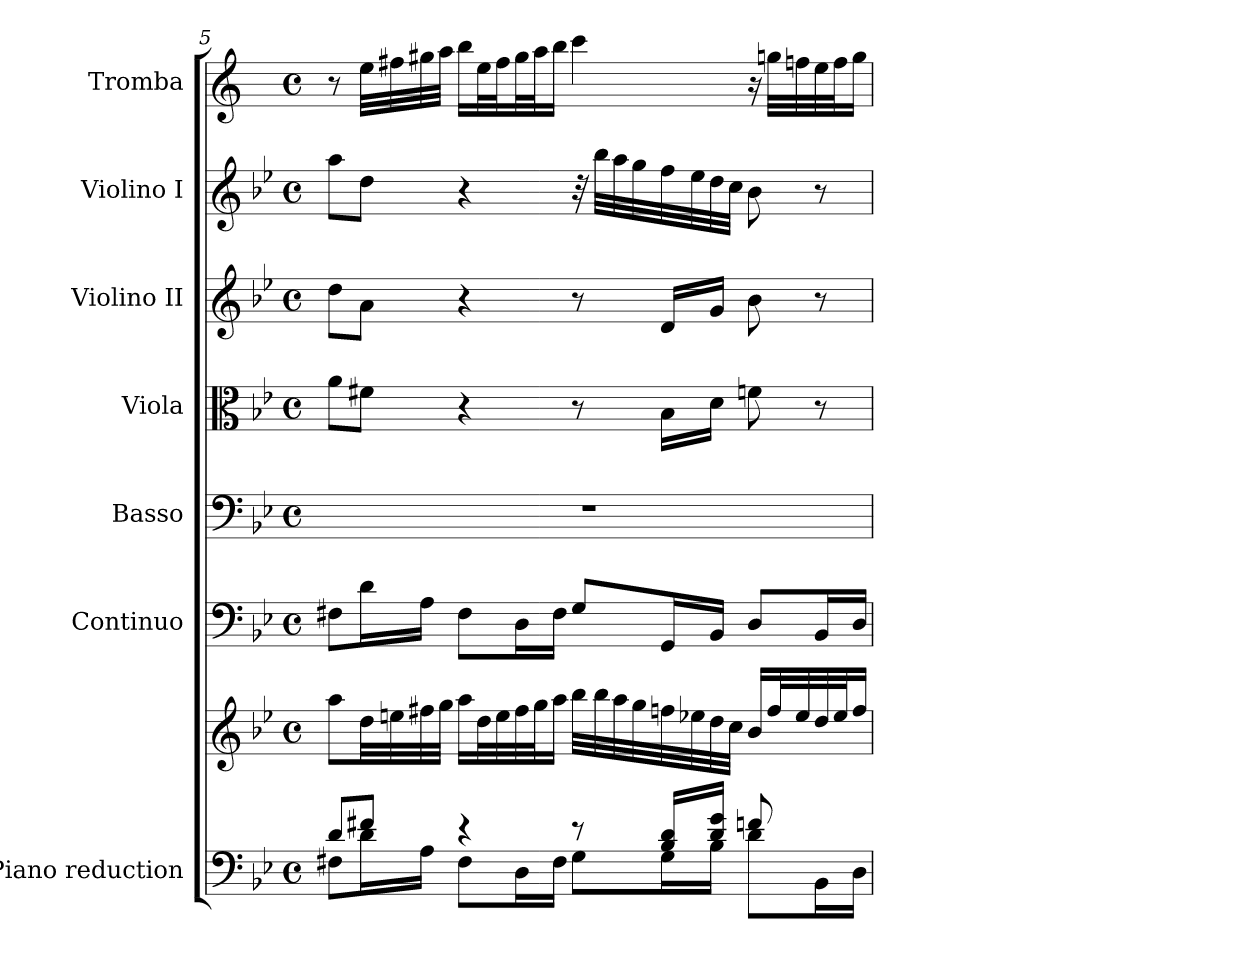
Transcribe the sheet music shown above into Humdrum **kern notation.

**kern	**kern	**kern	**kern	**kern	**kern	**kern	**kern
*part7	*part7	*part6	*part5	*part4	*part3	*part2	*part1
*staff8	*staff7	*staff6	*staff5	*staff4	*staff3	*staff2	*staff1
*I"Piano reduction	*	*I"Continuo	*I"Basso	*I"Viola	*I"Violino II	*I"Violino I	*I"Tromba
*I'Pno	*	*	*	*	*	*	*
*clefF4	*clefG2	*clefF4	*clefF4	*clefC3	*clefG2	*clefG2	*clefG2
*	*	*	*	*	*	*	*ITrd1c2
*k[b-e-]	*k[b-e-]	*k[b-e-]	*k[b-e-]	*k[b-e-]	*k[b-e-]	*k[b-e-]	*k[b-e-]
*M4/4	*M4/4	*M4/4	*M4/4	*M4/4	*M4/4	*M4/4	*M4/4
*met(c)	*met(c)	*met(c)	*met(c)	*met(c)	*met(c)	*met(c)	*met(c)
=5	=5	=5	=5	=5	=5	=5	=5
*^	*^	*	*	*	*	*	*
8d/L	8F#X\L	8aa\L	2..ryy	8F#X\L	1r	8a\L	8dd\L	8aa\L	8r
8f#X/J	16d\L	32dd\LL	.	16d\L	.	8f#X\J	8a\J	8dd\J	32dd\LLL
.	.	32een\	.	.	.	.	.	.	32een\
.	16A\JJ	32ff#X\	.	16A\JJ	.	.	.	.	32ff#X\
.	.	32gg\JJJ	.	.	.	.	.	.	32gg\JJJ
4r	8F#\L	16aa\LL	.	8F#\L	.	4r	4r	4r	16aa\LL
.	.	32dd\L	.	.	.	.	.	.	32dd\L
.	.	32ee\	.	.	.	.	.	.	32ee\J
.	16D\L	32ff#\	.	16D\L	.	.	.	.	32ff#\L
.	.	32gg\J	.	.	.	.	.	.	32gg\J
.	16F#\JJ	16aa\JJ	.	16F#\JJ	.	.	.	.	16aa\JJ
8r	8G\L	32bb-\LLL	.	8G/L	.	8r	8r	32r	4bb-\
.	.	32bb-\	.	.	.	.	.	32bb-\LLL	.
.	.	32aa\	.	.	.	.	.	32aa\	.
.	.	32gg\	.	.	.	.	.	32gg\	.
16B-/ 16d/LL	16G\L	32ffn\	.	16GG/L	.	16B-\LL	16d/LL	32ff\	.
.	.	32ee-X\	.	.	.	.	.	32ee-\	.
16d/ 16g/JJ	16B-\JJ	32dd\	.	16BB-/JJ	.	16d\JJ	16g/JJ	32dd\	.
.	.	32cc\JJJ	.	.	.	.	.	32cc\JJJ	.
8fn/L	8d\L	16b-/LL	.	8D/L	.	8fn\	8b-\	8b-\	16r
.	.	32ff/L	.	.	.	.	.	.	32ffn\LLL
.	.	32ee-/	.	.	.	.	.	.	32ee-X\
8ryy	16BB-\L	32dd/	8f#X\ 8b-\J	16BB-/L	.	8r	8r	8r	32dd\
.	.	32ee-/J	.	.	.	.	.	.	32ee-\J
.	16D\JJ	16ff/JJ	.	16D/JJ	.	.	.	.	16ff\JJ
*v	*v	*	*	*	*	*	*	*	*
*	*v	*v	*	*	*	*	*	*
=	=	=	=	=	=	=	=
*-	*-	*-	*-	*-	*-	*-	*-
